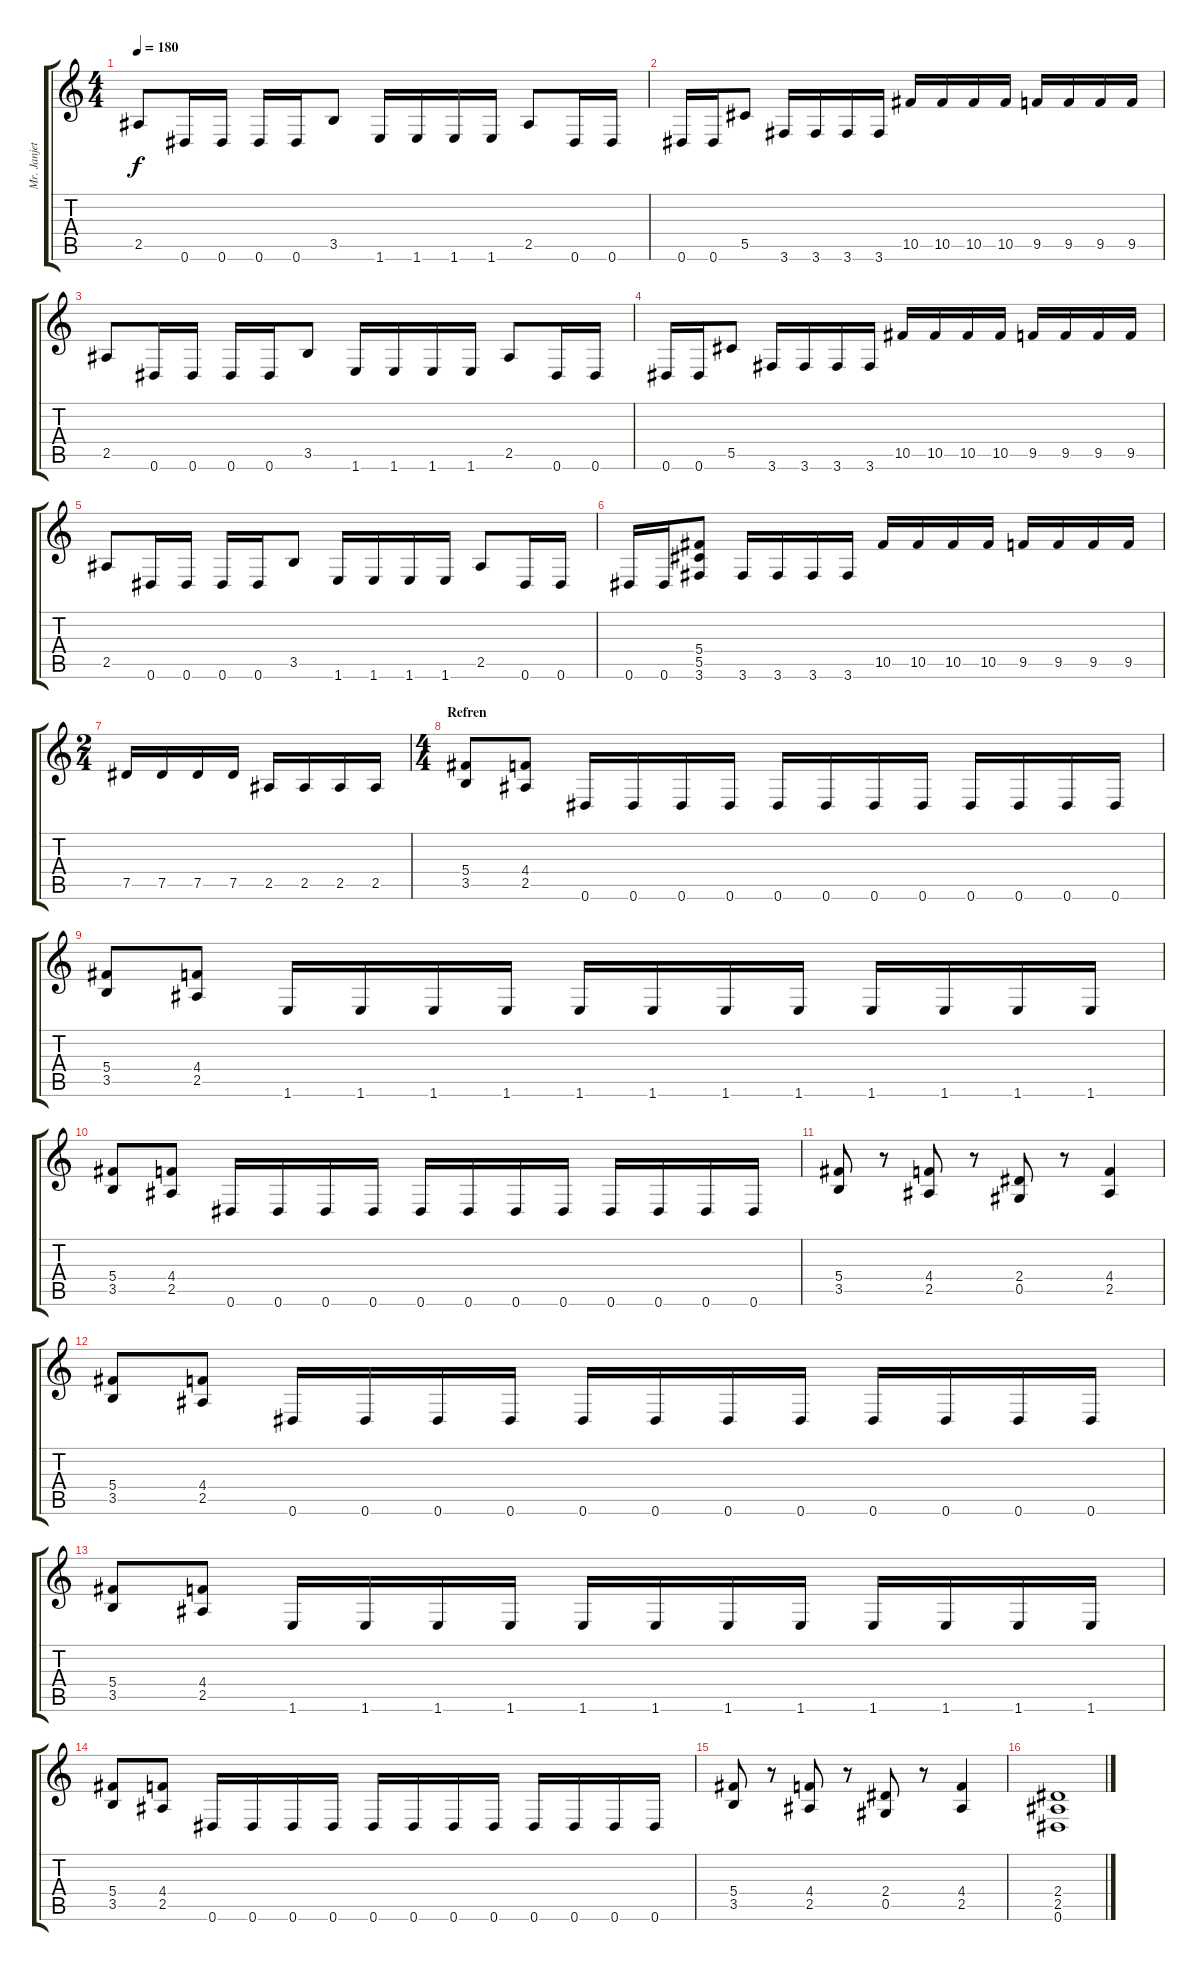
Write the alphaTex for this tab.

\track ("Mr. Janjetovic" "Mr. Janjet") {instrument overdrivenguitar}
\staff {score tabs}
\tuning (Eb4 Bb3 Gb3 Db3 Ab2 Eb2) {hide}
\ts (4 4)
\tempo 180
\clef g2
\ks c
2.5.8{dy f} 0.6.16 0.6.16 0.6.16 0.6.16 3.5.8 1.6.16 1.6.16 1.6.16 1.6.16 2.5.8 0.6.16 0.6.16 |
0.6.16 0.6.16 5.5.8 3.6.16 3.6.16 3.6.16 3.6.16 10.5.16 10.5.16 10.5.16 10.5.16 9.5.16 9.5.16 9.5.16 9.5.16 |
2.5.8 0.6.16 0.6.16 0.6.16 0.6.16 3.5.8 1.6.16 1.6.16 1.6.16 1.6.16 2.5.8 0.6.16 0.6.16 |
0.6.16 0.6.16 5.5.8 3.6.16 3.6.16 3.6.16 3.6.16 10.5.16 10.5.16 10.5.16 10.5.16 9.5.16 9.5.16 9.5.16 9.5.16 |
2.5.8 0.6.16 0.6.16 0.6.16 0.6.16 3.5.8 1.6.16 1.6.16 1.6.16 1.6.16 2.5.8 0.6.16 0.6.16 |
0.6.16 0.6.16 (5.4 5.5 3.6).8 3.6.16 3.6.16 3.6.16 3.6.16 10.5.16 10.5.16 10.5.16 10.5.16 9.5.16 9.5.16 9.5.16 9.5.16 |
\ts (2 4)
7.5.16 7.5.16 7.5.16 7.5.16 2.5.16 2.5.16 2.5.16 2.5.16 |
\ts (4 4)
\section ("" "Refren")
(5.4 3.5).8 (4.4 2.5).8 0.6.16 0.6.16 0.6.16 0.6.16 0.6.16 0.6.16 0.6.16 0.6.16 0.6.16 0.6.16 0.6.16 0.6.16 |
(5.4 3.5).8 (4.4 2.5).8 1.6.16 1.6.16 1.6.16 1.6.16 1.6.16 1.6.16 1.6.16 1.6.16 1.6.16 1.6.16 1.6.16 1.6.16 |
(5.4 3.5).8 (4.4 2.5).8 0.6.16 0.6.16 0.6.16 0.6.16 0.6.16 0.6.16 0.6.16 0.6.16 0.6.16 0.6.16 0.6.16 0.6.16 |
(5.4 3.5).8 r.8 (4.4 2.5).8 r.8 (2.4 0.5).8 r.8 (4.4 2.5).4 |
(5.4 3.5).8 (4.4 2.5).8 0.6.16 0.6.16 0.6.16 0.6.16 0.6.16 0.6.16 0.6.16 0.6.16 0.6.16 0.6.16 0.6.16 0.6.16 |
(5.4 3.5).8 (4.4 2.5).8 1.6.16 1.6.16 1.6.16 1.6.16 1.6.16 1.6.16 1.6.16 1.6.16 1.6.16 1.6.16 1.6.16 1.6.16 |
(5.4 3.5).8 (4.4 2.5).8 0.6.16 0.6.16 0.6.16 0.6.16 0.6.16 0.6.16 0.6.16 0.6.16 0.6.16 0.6.16 0.6.16 0.6.16 |
(5.4 3.5).8 r.8 (4.4 2.5).8 r.8 (2.4 0.5).8 r.8 (4.4 2.5).4 |
(2.4 2.5 0.6).1
